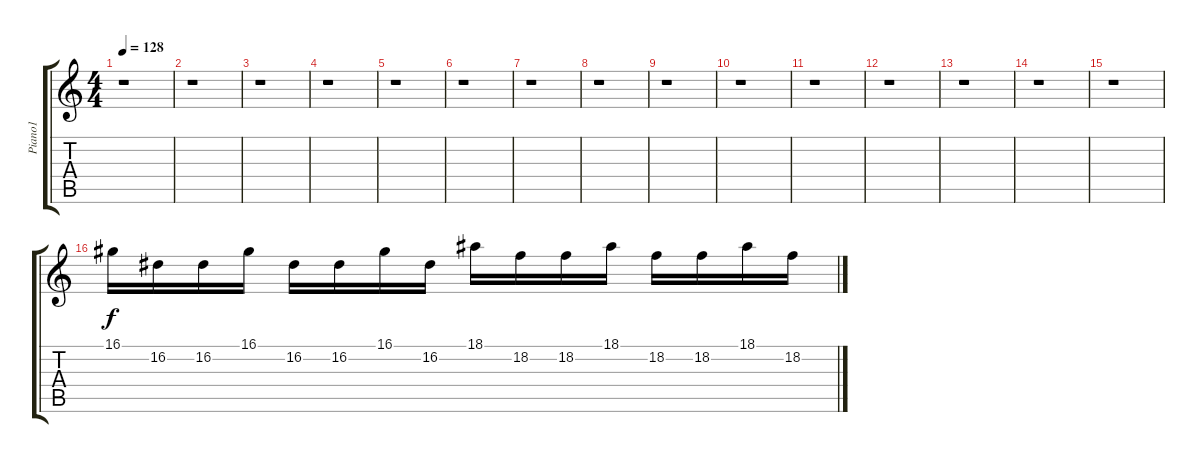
\track ("Piano1" "Piano1") {instrument acousticgrandpiano}
\staff {score tabs}
\tuning (E4 B3 G3 D3 A2 E2) {hide}
\ts (4 4)
\tempo 128
\clef g2
\ks c
r.1{dy f} |
r.1 |
r.1 |
r.1 |
r.1 |
r.1 |
r.1 |
r.1 |
r.1 |
r.1 |
r.1 |
r.1 |
r.1 |
r.1 |
r.1 |
16.1.16 16.2.16 16.2.16 16.1.16 16.2.16 16.2.16 16.1.16 16.2.16 18.1.16 18.2.16 18.2.16 18.1.16 18.2.16 18.2.16 18.1.16 18.2.16
